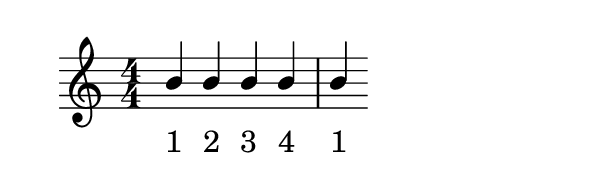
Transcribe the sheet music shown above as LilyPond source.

%Created by Ivanildo Kowsoleea
%Creation date: 2013/12/28 16:41:28
%\version "2.11.34"
\header {
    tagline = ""
}

\include "deutsch.ly"
#(set-global-staff-size 24)


global = {
    \key c \major
    \time 4/4
    %\clef "treble_8"
    %check tempo
    %\override Score.MetronomeMark #'stencil = ##f
    %\tempo 4 = 100
}

structure = {
  %Check structure and repeats of the piece here

}

%
% ---- music starts here ---
%

upper = \relative c''{
    \stemUp
    h4 h h h h
}

mylyrics = \lyricmode {
    "1" "2" "3" "4" "1"
}

\score {
    \new Staff  \with {
        %\remove Clef_engraver
        %\remove Time_signature_engraver
        %\remove Bar_engraver
        %\remove Staff_symbol_engraver
    }{<<
        %\override Staff.StaffSymbol #'line-count = #1
        \override Staff.TimeSignature #'style = #'numbered
        %\override Staff.BarLine #'bar-extent = #'(-2 . 2)
        \global
        %\structure
        \new Voice = "upperVoice"  { \upper }
        \new Lyrics \lyricsto "upperVoice" { \mylyrics }
    >>}
    \layout {
        indent = 0
    }
}

\paper {
    paper-width = 100\mm
    paper-height = 42\mm
    %line-width = 7\cm
    %between-system-padding = 5\mm
    %ragged-bottom = ##t
    page-top-space = 0
    %annotate-spacing = ##t
}

